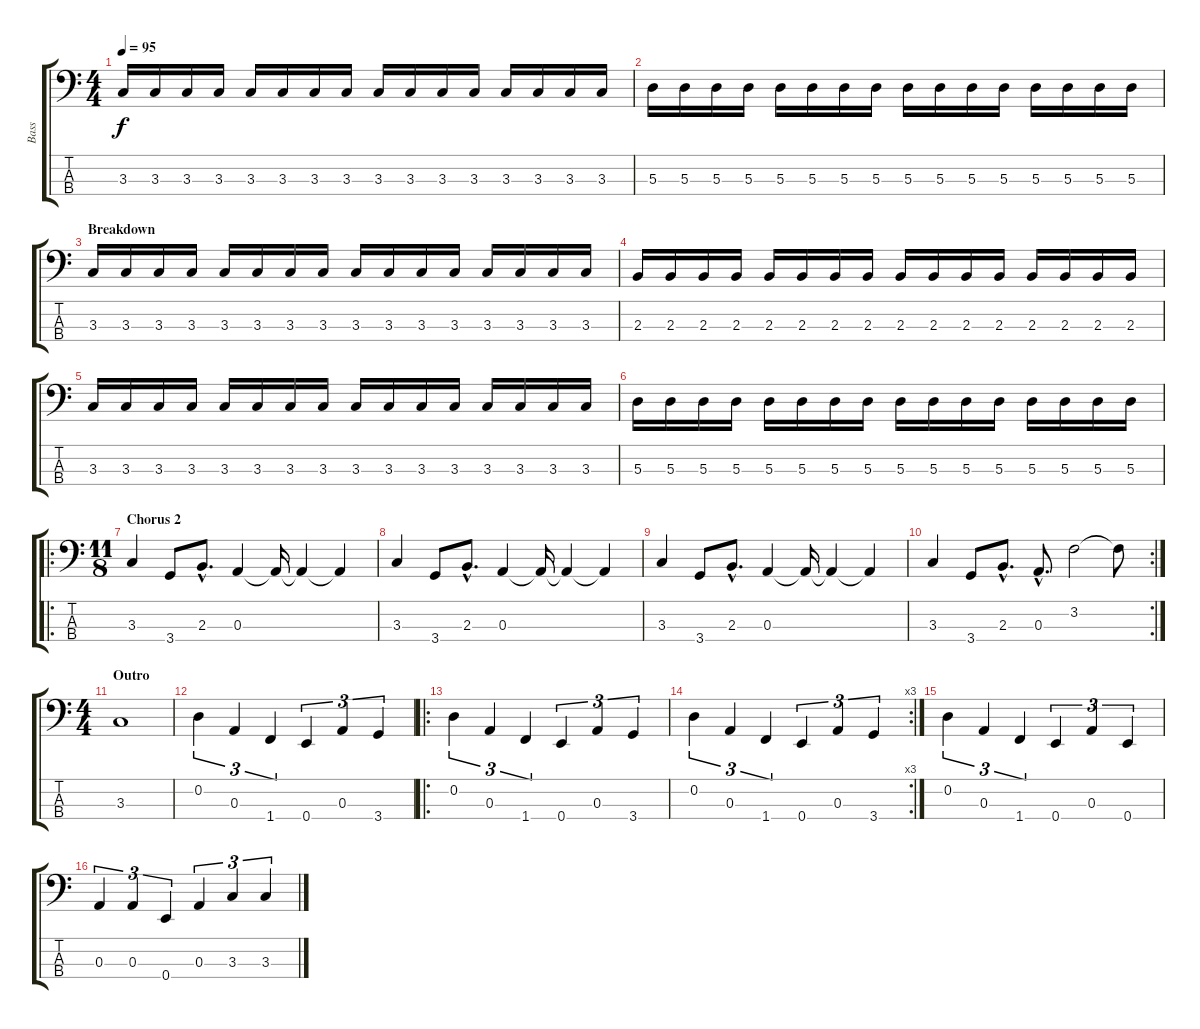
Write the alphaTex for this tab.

\track ("Bass" "Bass") {instrument electricbasspick}
\staff {score tabs}
\tuning (G2 D2 A1 E1) {hide}
\ts (4 4)
\tempo 95
\clef f4
\ks c
3.3.16{dy f} 3.3.16 3.3.16 3.3.16 3.3.16 3.3.16 3.3.16 3.3.16 3.3.16 3.3.16 3.3.16 3.3.16 3.3.16 3.3.16 3.3.16 3.3.16 |
5.3.16 5.3.16 5.3.16 5.3.16 5.3.16 5.3.16 5.3.16 5.3.16 5.3.16 5.3.16 5.3.16 5.3.16 5.3.16 5.3.16 5.3.16 5.3.16 |
\section ("" "Breakdown")
3.3.16 3.3.16 3.3.16 3.3.16 3.3.16 3.3.16 3.3.16 3.3.16 3.3.16 3.3.16 3.3.16 3.3.16 3.3.16 3.3.16 3.3.16 3.3.16 |
2.3.16 2.3.16 2.3.16 2.3.16 2.3.16 2.3.16 2.3.16 2.3.16 2.3.16 2.3.16 2.3.16 2.3.16 2.3.16 2.3.16 2.3.16 2.3.16 |
3.3.16 3.3.16 3.3.16 3.3.16 3.3.16 3.3.16 3.3.16 3.3.16 3.3.16 3.3.16 3.3.16 3.3.16 3.3.16 3.3.16 3.3.16 3.3.16 |
5.3.16 5.3.16 5.3.16 5.3.16 5.3.16 5.3.16 5.3.16 5.3.16 5.3.16 5.3.16 5.3.16 5.3.16 5.3.16 5.3.16 5.3.16 5.3.16 |
\ro
\ts (11 8)
\section ("" "Chorus 2")
3.3.4 3.4.8 2.3{hac}.8{d} 0.3.4 0.3{t}.16 0.3{t}.4 0.3{t}.4 |
3.3.4 3.4.8 2.3{hac}.8{d} 0.3.4 0.3{t}.16 0.3{t}.4 0.3{t}.4 |
3.3.4 3.4.8 2.3{hac}.8{d} 0.3.4 0.3{t}.16 0.3{t}.4 0.3{t}.4 |
\rc 2
3.3.4 3.4.8 2.3{hac}.8{d} 0.3{hac}.8{d} 3.2.2 3.2{t}.8 |
\ts (4 4)
\section ("" "Outro")
3.3.1 |
0.2.4{tu (3 2) volume 15 balance 1 instrument electricbasspick} 0.3.4{tu (3 2)} 1.4.4{tu (3 2)} 0.4.4{tu (3 2)} 0.3.4{tu (3 2)} 3.4.4{tu (3 2)} |
\ro
0.2.4{tu (3 2) volume 15 balance 1 instrument electricbasspick} 0.3.4{tu (3 2)} 1.4.4{tu (3 2)} 0.4.4{tu (3 2)} 0.3.4{tu (3 2)} 3.4.4{tu (3 2)} |
\rc 3
0.2.4{tu (3 2) volume 15 balance 1 instrument electricbasspick} 0.3.4{tu (3 2)} 1.4.4{tu (3 2)} 0.4.4{tu (3 2)} 0.3.4{tu (3 2)} 3.4.4{tu (3 2)} |
0.2.4{tu (3 2)} 0.3.4{tu (3 2)} 1.4.4{tu (3 2)} 0.4.4{tu (3 2)} 0.3.4{tu (3 2)} 0.4.4{tu (3 2)} |
0.3.4{tu (3 2)} 0.3.4{tu (3 2)} 0.4.4{tu (3 2)} 0.3.4{tu (3 2)} 3.3.4{tu (3 2)} 3.3.4{tu (3 2)}
